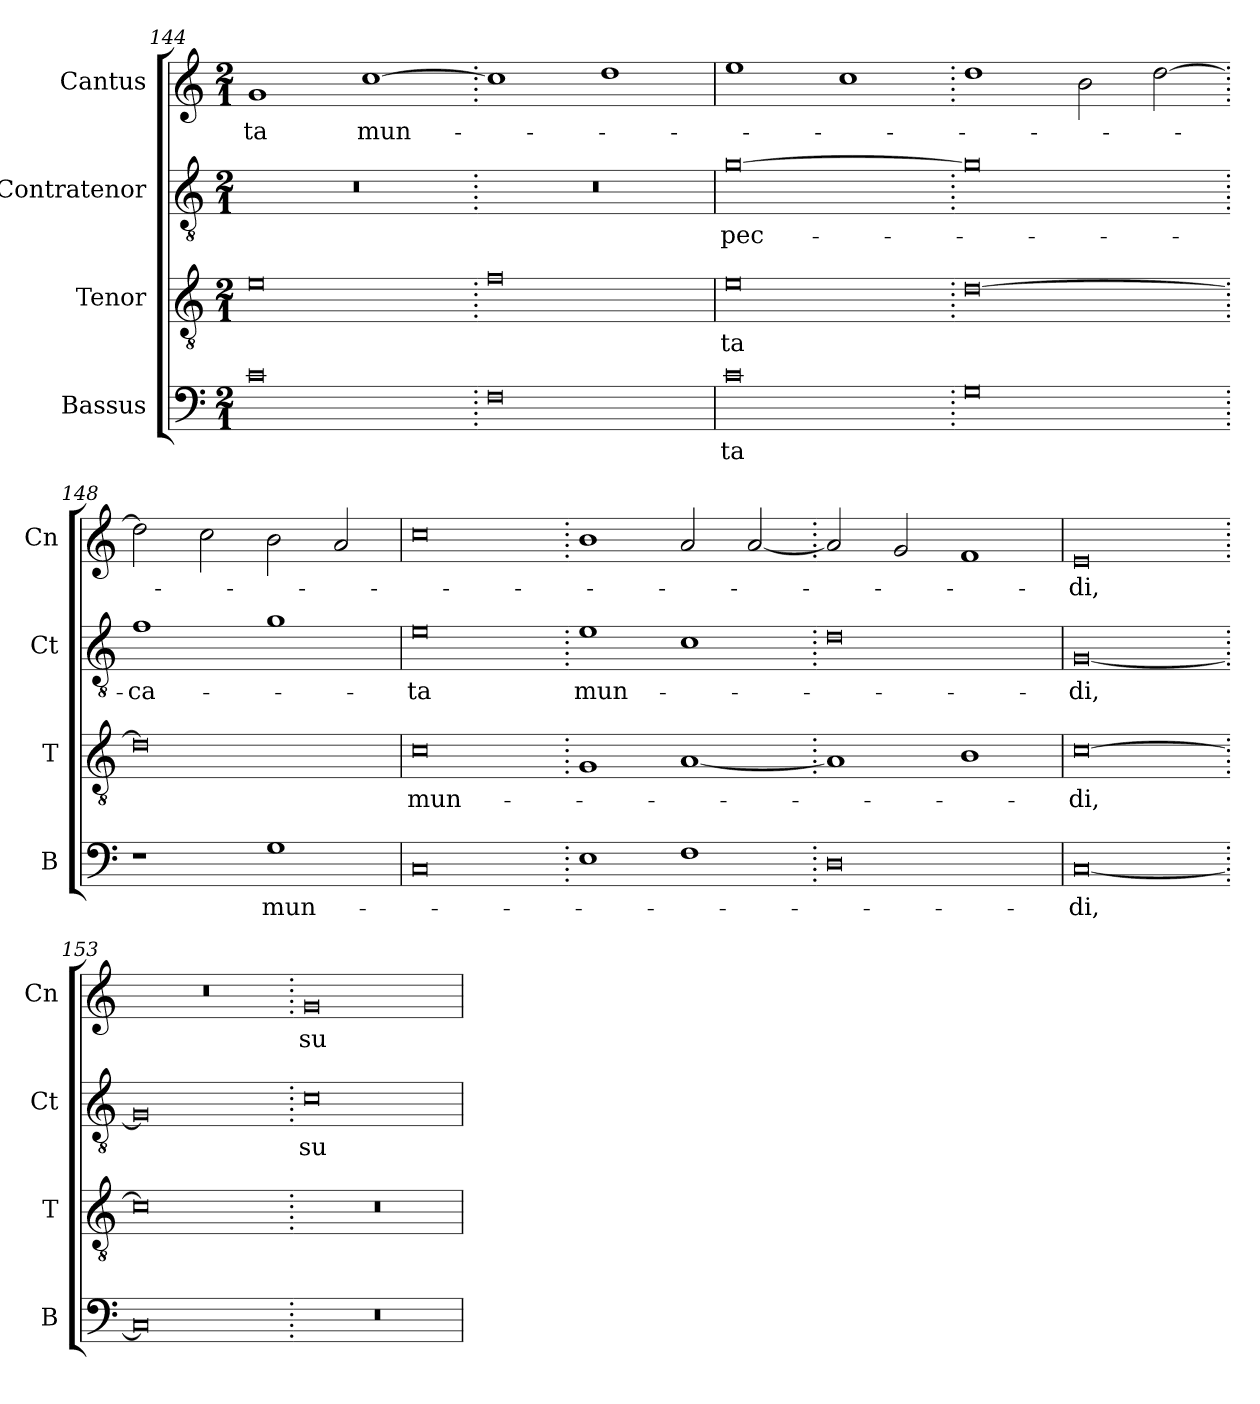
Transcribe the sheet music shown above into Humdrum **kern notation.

**kern	**text	**kern	**text	**kern	**text	**kern	**text
*part4	*part4	*part3	*part3	*part2	*part2	*part1	*part1
*staff4	*staff4	*staff3	*staff3	*staff2	*staff2	*staff1	*staff1
*I"Bassus	*	*I"Tenor	*	*I"Contratenor	*	*I"Cantus	*
*I'B	*	*I'T	*	*I'Ct	*	*I'Cn	*
*clefF4	*	*clefGv2	*	*clefGv2	*	*clefG2	*
*k[]	*	*k[]	*	*k[]	*	*k[]	*
*M2/1	*	*M2/1	*	*M2/1	*	*M2/1	*
=144	=144	=144	=144	=144	=144	=144	=144
0c	.	0e	.	0r	.	1g	-ta
.	.	.	.	.	.	[1cc	mun-
=145.	=145.	=145.	=145.	=145.	=145.	=145.	=145.
0F	.	0f	.	0r	.	1cc]	.
.	.	.	.	.	.	1dd	.
=146	=146	=146	=146	=146	=146	=146	=146
0c	-ta	0e	-ta	[0g	pec-	1ee	.
.	.	.	.	.	.	1cc	.
=147.	=147.	=147.	=147.	=147.	=147.	=147.	=147.
0G	.	[0d	.	0g]	.	1dd	.
.	.	.	.	.	.	2b\	.
.	.	.	.	.	.	[2dd\	.
=148.	=148.	=148.	=148.	=148.	=148.	=148.	=148.
1r	.	0d]	.	1f	-ca-	2dd\]	.
.	.	.	.	.	.	2cc\	.
1G	mun-	.	.	1g	.	2b\	.
.	.	.	.	.	.	2a/	.
=149	=149	=149	=149	=149	=149	=149	=149
0C	.	0c	mun-	0e	-ta	0cc	.
=150.	=150.	=150.	=150.	=150.	=150.	=150.	=150.
1E	.	1G	.	1e	mun-	1b	.
1F	.	[1A	.	1c	.	2a/	.
.	.	.	.	.	.	[2a/	.
=151.	=151.	=151.	=151.	=151.	=151.	=151.	=151.
0D	.	1A]	.	0d	.	2a/]	.
.	.	.	.	.	.	2g/	.
.	.	1B	.	.	.	1f	.
=152	=152	=152	=152	=152	=152	=152	=152
[0C	-di,	[0c	-di,	[0G	-di,	0e	-di,
=153.	=153.	=153.	=153.	=153.	=153.	=153.	=153.
0C]	.	0c]	.	0G]	.	0r	.
=154.	=154.	=154.	=154.	=154.	=154.	=154.	=154.
0r	.	0r	.	0c	su-	0g	su-
=	=	=	=	=	=	=	=
*-	*-	*-	*-	*-	*-	*-	*-
